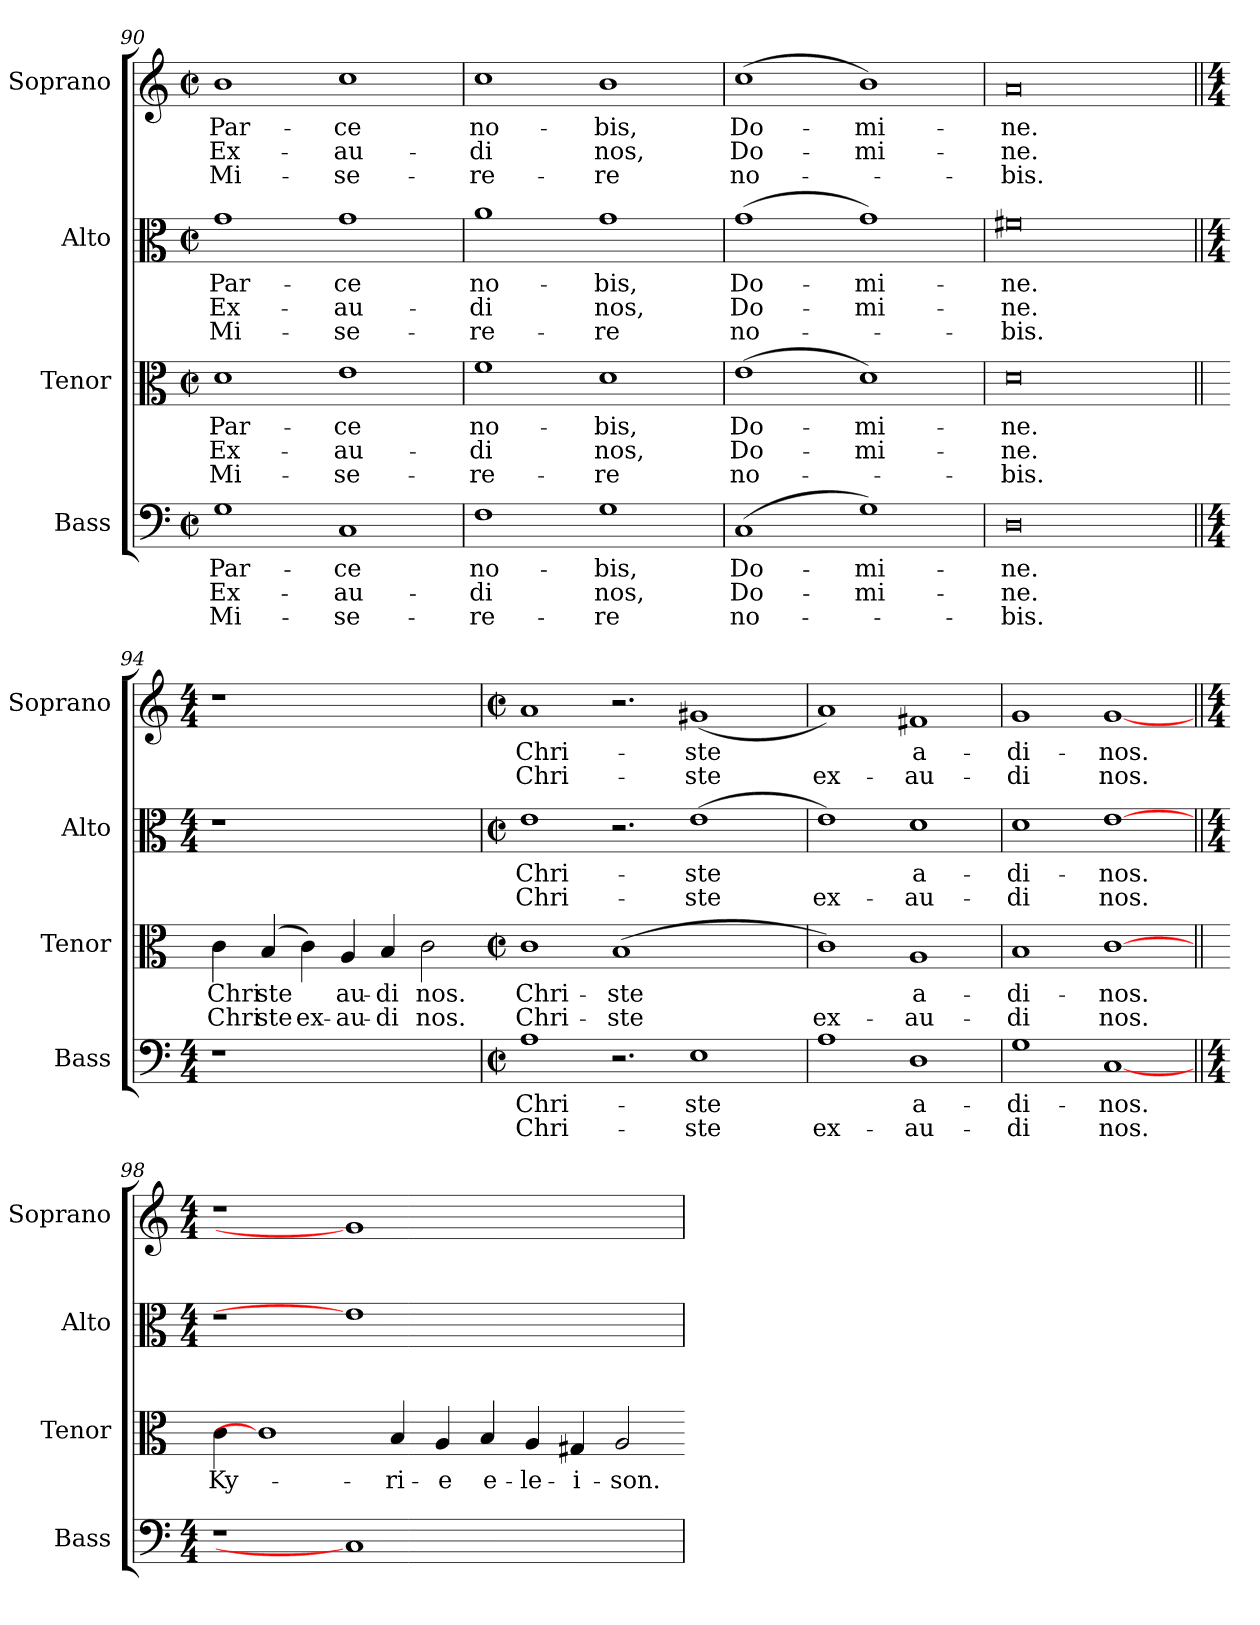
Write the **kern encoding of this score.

**kern	**text	**text	**text	**kern	**text	**text	**text	**kern	**text	**text	**text	**kern	**text	**text	**text
*part4	*part4	*part4	*part4	*part3	*part3	*part3	*part3	*part2	*part2	*part2	*part2	*part1	*part1	*part1	*part1
*staff4	*staff4	*staff4	*staff4	*staff3	*staff3	*staff3	*staff3	*staff2	*staff2	*staff2	*staff2	*staff1	*staff1	*staff1	*staff1
*I"Bass	*	*	*	*I"Tenor	*	*	*	*I"Alto	*	*	*	*I"Soprano	*	*	*
*I'Bass	*	*	*	*I'Tenor	*	*	*	*I'Alto	*	*	*	*I'Soprano	*	*	*
!!LO:LB:g=z
*clefF4	*	*	*	*clefC3	*	*	*	*clefC3	*	*	*	*clefG2	*	*	*
*k[]	*	*	*	*k[]	*	*	*	*k[]	*	*	*	*k[]	*	*	*
*C:	*	*	*	*C:	*	*	*	*C:	*	*	*	*C:	*	*	*
*M4/2	*	*	*	*M4/2	*	*	*	*M4/2	*	*	*	*M4/2	*	*	*
*met(c|)	*	*	*	*met(c|)	*	*	*	*met(c|)	*	*	*	*met(c|)	*	*	*
=90	=90	=90	=90	=90	=90	=90	=90	=90	=90	=90	=90	=90	=90	=90	=90
!	!LO:LY:b	!LO:LY:b	!LO:LY:b	!	!LO:LY:b	!LO:LY:b	!LO:LY:b	!	!LO:LY:b	!LO:LY:b	!LO:LY:b	!	!LO:LY:b	!LO:LY:b	!LO:LY:b
1G	Par-	-Ex-	-Mi-	1d	Par-	-Ex-	-Mi-	1g	Par-	-Ex-	-Mi-	1b	Par-	-Ex-	-Mi-
!	!LO:LY:b	!LO:LY:b	!LO:LY:b	!	!LO:LY:b	!LO:LY:b	!LO:LY:b	!	!LO:LY:b	!LO:LY:b	!LO:LY:b	!	!LO:LY:b	!LO:LY:b	!LO:LY:b
1C	-ce	au-	-se-	1e	-ce	au-	-se-	1g	-ce	au-	-se-	1cc	-ce	au-	-se-
=91	=91	=91	=91	=91	=91	=91	=91	=91	=91	=91	=91	=91	=91	=91	=91
!	!LO:LY:b	!LO:LY:b	!LO:LY:b	!	!LO:LY:b	!LO:LY:b	!LO:LY:b	!	!LO:LY:b	!LO:LY:b	!LO:LY:b	!	!LO:LY:b	!LO:LY:b	!LO:LY:b
1F	-no-	-di	re-	1f	-no-	-di	re-	1a	-no-	-di	re-	1cc	-no-	-di	re-
!	!LO:LY:b	!LO:LY:b	!LO:LY:b	!	!LO:LY:b	!LO:LY:b	!LO:LY:b	!	!LO:LY:b	!LO:LY:b	!LO:LY:b	!	!LO:LY:b	!LO:LY:b	!LO:LY:b
1G	-bis,	nos,	re	1d	-bis,	nos,	re	1g	-bis,	nos,	re	1b	-bis,	nos,	re
=92	=92	=92	=92	=92	=92	=92	=92	=92	=92	=92	=92	=92	=92	=92	=92
!	!LO:LY:b	!LO:LY:b	!LO:LY:b	!	!LO:LY:b	!LO:LY:b	!LO:LY:b	!	!LO:LY:b	!LO:LY:b	!LO:LY:b	!	!LO:LY:b	!LO:LY:b	!LO:LY:b
(<1C	Do-	-Do-	-no-	(>1e	Do-	-Do-	-no-	(>1g	Do-	-Do-	-no-	(>1cc	Do-	-Do-	-no-
!	!LO:LY:b	!LO:LY:b	!	!	!LO:LY:b	!LO:LY:b	!	!	!LO:LY:b	!LO:LY:b	!	!	!LO:LY:b	!LO:LY:b	!
1G)	mi-	-mi-	.	1d)	mi-	-mi-	.	1g)	mi-	-mi-	.	1b)	mi-	-mi-	.
=93	=93	=93	=93	=93	=93	=93	=93	=93	=93	=93	=93	=93	=93	=93	=93
!	!LO:LY:b	!LO:LY:b	!LO:LY:b	!	!LO:LY:b	!LO:LY:b	!LO:LY:b	!	!LO:LY:b	!LO:LY:b	!LO:LY:b	!	!LO:LY:b	!LO:LY:b	!LO:LY:b
0D	-ne.	ne.	bis.	0d	-ne.	ne.	bis.	0f#X	-ne.	ne.	bis.	0a	-ne.	ne.	bis.
!!LO:LB:g=z
=94||	=94||	=94||	=94||	=94||	=94||	=94||	=94||	=94||	=94||	=94||	=94||	=94||	=94||	=94||	=94||
*M4/4	*	*	*	*	*	*	*	*M4/4	*	*	*	*M4/4	*	*	*
!	!	!	!	!	!LO:LY:b	!LO:LY:b	!	!	!	!	!	!	!	!	!
1r	.	.	.	4c	Chri-	-Chri-	.	1r	.	.	.	1r	.	.	.
!	!	!	!	!	!LO:LY:b	!LO:LY:b	!	!	!	!	!	!	!	!	!
.	.	.	.	(<4B	-ste	ste	.	.	.	.	.	.	.	.	.
!	!	!	!	!	!	!LO:LY:b	!	!	!	!	!	!	!	!	!
.	.	.	.	4c)	.	ex-	.	.	.	.	.	.	.	.	.
!	!	!	!	!	!LO:LY:b	!LO:LY:b	!	!	!	!	!	!	!	!	!
.	.	.	.	4A	-au-	-au-	.	.	.	.	.	.	.	.	.
!	!	!	!	!	!LO:LY:b	!LO:LY:b	!	!	!	!	!	!	!	!	!
2.ryy	.	.	.	4B	-di	di	.	2.ryy	.	.	.	2.ryy	.	.	.
!	!	!	!	!	!LO:LY:b	!LO:LY:b	!	!	!	!	!	!	!	!	!
.	.	.	.	2c	nos.	nos.	.	.	.	.	.	.	.	.	.
!!LO:LB:g=z
=95	=95	=95	=95	=95-	=95	=95	=95	=95	=95	=95	=95	=95	=95	=95	=95
*k[]	*	*	*	*	*	*	*	*k[]	*	*	*	*k[]	*	*	*
*C:	*	*	*	*	*	*	*	*C:	*	*	*	*C:	*	*	*
*M4/2	*	*	*	*M4/2	*	*	*	*M4/2	*	*	*	*M4/2	*	*	*
*met(c|)	*	*	*	*met(c|)	*	*	*	*met(c|)	*	*	*	*met(c|)	*	*	*
!	!LO:LY:b	!LO:LY:b	!	!	!LO:LY:b	!LO:LY:b	!	!	!LO:LY:b	!LO:LY:b	!	!	!LO:LY:b	!LO:LY:b	!
1A	Chri-	-Chri-	.	1c	Chri-	-Chri-	.	1e	Chri-	-Chri-	.	1a	Chri-	-Chri-	.
!	!	!	!	!	!LO:LY:b	!LO:LY:b	!	!	!	!	!	!	!	!	!
2.r	.	.	.	(<1B	-ste	ste	.	2.r	.	.	.	2.r	.	.	.
!	!LO:LY:b	!LO:LY:b	!	!	!	!	!	!	!LO:LY:b	!LO:LY:b	!	!	!LO:LY:b	!LO:LY:b	!
1E	-ste	ste	.	.	.	.	.	(>1e	-ste	ste	.	(>1g#X	-ste	ste	.
.	.	.	.	2.ryy	.	.	.	.	.	.	.	.	.	.	.
=96	=96	=96	=96	=96	=96	=96	=96	=96	=96	=96	=96	=96	=96	=96	=96
!	!	!LO:LY:b	!	!	!	!LO:LY:b	!	!	!	!LO:LY:b	!	!	!	!LO:LY:b	!
1A	.	ex-	.	1c)	.	ex-	.	1e)	.	ex-	.	1a)	.	ex-	.
!	!LO:LY:b	!LO:LY:b	!	!	!LO:LY:b	!LO:LY:b	!	!	!LO:LY:b	!LO:LY:b	!	!	!LO:LY:b	!LO:LY:b	!
1D	-a-	-au-	.	1A	-a-	-au-	.	1d	-a-	-au-	.	1f#X	-a-	-au-	.
=97	=97	=97	=97	=97	=97	=97	=97	=97	=97	=97	=97	=97	=97	=97	=97
!	!LO:LY:b	!LO:LY:b	!	!	!LO:LY:b	!LO:LY:b	!	!	!LO:LY:b	!LO:LY:b	!	!	!LO:LY:b	!LO:LY:b	!
1G	-di-	-di	.	1B	-di-	-di	.	1d	-di-	-di	.	1g	-di-	-di	.
!	!LO:LY:b	!LO:LY:b	!	!	!LO:LY:b	!LO:LY:b	!	!	!LO:LY:b	!LO:LY:b	!	!	!LO:LY:b	!LO:LY:b	!
[1C	nos.	nos.	.	[1c	nos.	nos.	.	[1e	nos.	nos.	.	[1g	nos.	nos.	.
!!LO:LB:g=z
=98||	=98||	=98||	=98||	=98||	=98||	=98||	=98||	=98||	=98||	=98||	=98||	=98||	=98||	=98||	=98||
*M4/4	*	*	*	*	*	*	*	*M4/4	*	*	*	*M4/4	*	*	*
!	!	!	!	!	!LO:LY:b	!	!	!	!	!	!	!	!	!	!
1r	.	.	.	4c	Ky-	.	.	1r	.	.	.	1r	.	.	.
.	.	.	.	1c]	.	.	.	.	.	.	.	.	.	.	.
1C]	.	.	.	.	.	.	.	1e]	.	.	.	1g]	.	.	.
!	!	!	!	!	!LO:LY:b	!	!	!	!	!	!	!	!	!	!
.	.	.	.	4B	-ri-	.	.	.	.	.	.	.	.	.	.
!	!	!	!	!	!LO:LY:b	!	!	!	!	!	!	!	!	!	!
.	.	.	.	4A	-e	.	.	.	.	.	.	.	.	.	.
!	!	!	!	!	!LO:LY:b	!	!	!	!	!	!	!	!	!	!
.	.	.	.	4B	e-	.	.	.	.	.	.	.	.	.	.
!	!	!	!	!	!LO:LY:b	!	!	!	!	!	!	!	!	!	!
1ryy	.	.	.	4A	-le-	.	.	1ryy	.	.	.	1ryy	.	.	.
!	!	!	!	!	!LO:LY:b	!	!	!	!	!	!	!	!	!	!
.	.	.	.	4G#X	-i-	.	.	.	.	.	.	.	.	.	.
!	!	!	!	!	!LO:LY:b	!	!	!	!	!	!	!	!	!	!
.	.	.	.	2A	-son.	.	.	.	.	.	.	.	.	.	.
=	=	=	=	=-	=	=	=	=	=	=	=	=	=	=	=
*-	*-	*-	*-	*-	*-	*-	*-	*-	*-	*-	*-	*-	*-	*-	*-
